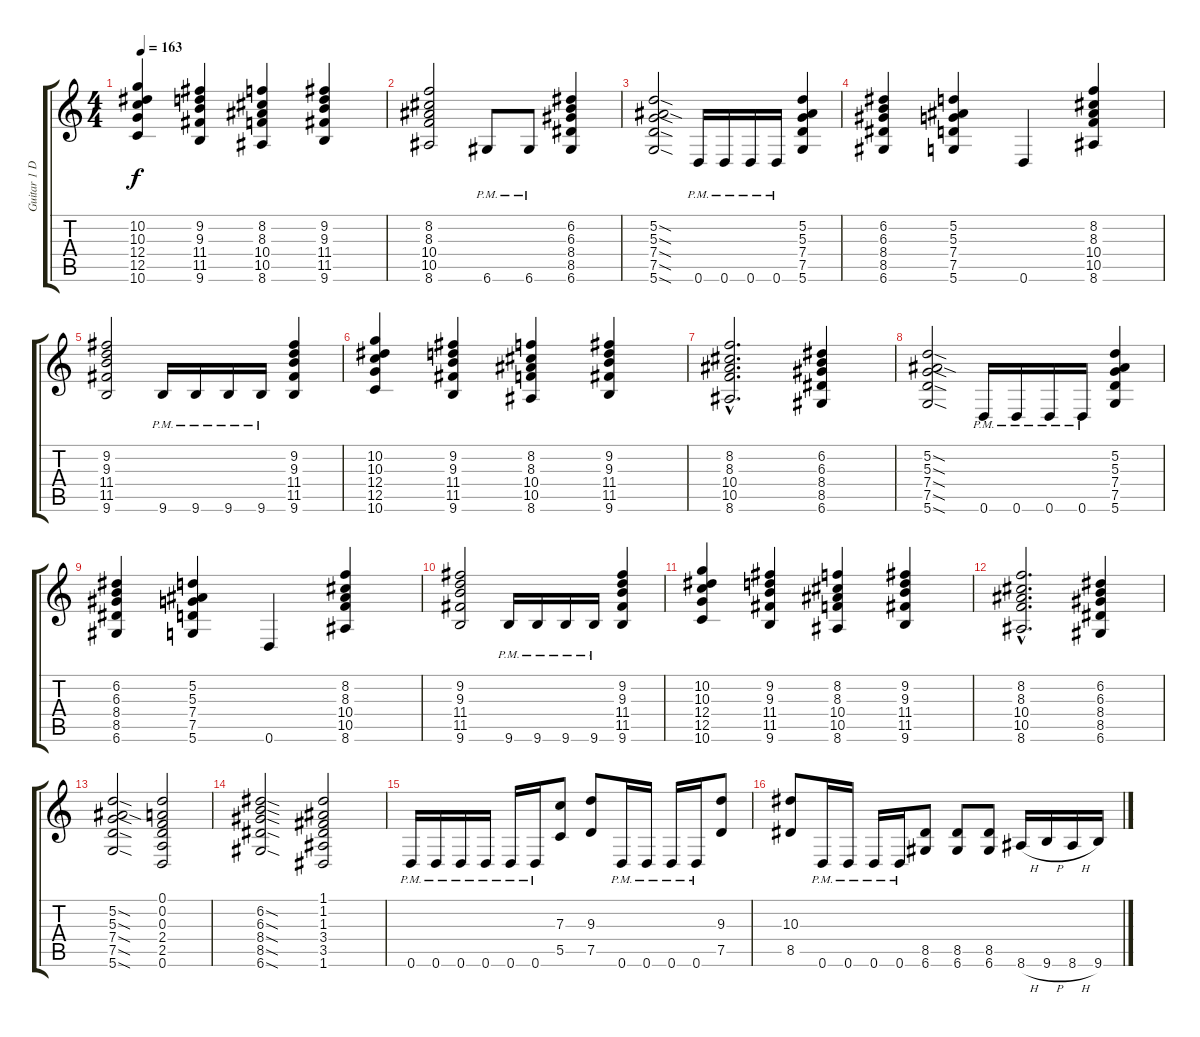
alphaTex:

\track ("Guitar 1 D-tuned" "Guitar 1 D") {instrument overdrivenguitar}
\staff {score tabs}
\tuning (D4 A3 F3 C3 G2 D2) {hide}
\ts (4 4)
\tempo 163
\clef g2
\ks c
(10.2 10.3 12.4 12.5 10.6).4{dy f} (9.2 9.3 11.4 11.5 9.6).4 (8.2 8.3 10.4 10.5 8.6).4 (9.2 9.3 11.4 11.5 9.6).4 |
(8.2 8.3 10.4 10.5 8.6).2 6.6{pm}.8 6.6{pm}.8 (6.2 6.3 8.4 8.5 6.6).4 |
(5.2{sod} 5.3{sod} 7.4{sod} 7.5{sod} 5.6{sod}).2 0.6{pm}.16 0.6{pm}.16 0.6{pm}.16 0.6{pm}.16 (5.2 5.3 7.4 7.5 5.6).4 |
(6.2 6.3 8.4 8.5 6.6).4 (5.2 5.3 7.4 7.5 5.6).4 0.6.4 (8.2 8.3 10.4 10.5 8.6).4 |
(9.2 9.3 11.4 11.5 9.6).2 9.6{pm}.16 9.6{pm}.16 9.6{pm}.16 9.6{pm}.16 (9.2 9.3 11.4 11.5 9.6).4 |
(10.2 10.3 12.4 12.5 10.6).4 (9.2 9.3 11.4 11.5 9.6).4 (8.2 8.3 10.4 10.5 8.6).4 (9.2 9.3 11.4 11.5 9.6).4 |
(8.2{hac} 8.3{hac} 10.4{hac} 10.5{hac} 8.6{hac}).2{d} (6.2 6.3 8.4 8.5 6.6).4 |
(5.2{sod} 5.3{sod} 7.4{sod} 7.5{sod} 5.6{sod}).2 0.6{pm}.16 0.6{pm}.16 0.6{pm}.16 0.6{pm}.16 (5.2 5.3 7.4 7.5 5.6).4 |
(6.2 6.3 8.4 8.5 6.6).4 (5.2 5.3 7.4 7.5 5.6).4 0.6.4 (8.2 8.3 10.4 10.5 8.6).4 |
(9.2 9.3 11.4 11.5 9.6).2 9.6{pm}.16 9.6{pm}.16 9.6{pm}.16 9.6{pm}.16 (9.2 9.3 11.4 11.5 9.6).4 |
(10.2 10.3 12.4 12.5 10.6).4 (9.2 9.3 11.4 11.5 9.6).4 (8.2 8.3 10.4 10.5 8.6).4 (9.2 9.3 11.4 11.5 9.6).4 |
(8.2{hac} 8.3{hac} 10.4{hac} 10.5{hac} 8.6{hac}).2{d} (6.2 6.3 8.4 8.5 6.6).4 |
(5.2{sod} 5.3{sod} 7.4{sod} 7.5{sod} 5.6{sod}).2 (0.1 0.2 0.3 2.4 2.5 0.6).2 |
(6.2{sod} 6.3{sod} 8.4{sod} 8.5{sod} 6.6{sod}).2 (1.1 1.2 1.3 3.4 3.5 1.6).2 |
0.6{pm}.16 0.6{pm}.16 0.6{pm}.16 0.6{pm}.16 0.6{pm}.16 0.6{pm}.16 (7.3 5.5).8 (9.3 7.5).8 0.6{pm}.16 0.6{pm}.16 0.6{pm}.16 0.6{pm}.16 (9.3 7.5).8 |
(10.3 8.5).8 0.6{pm}.16 0.6{pm}.16 0.6{pm}.16 0.6{pm}.16 (8.5 6.6).8 (8.5 6.6).8 (8.5 6.6).8 8.6{h}.16 9.6{h}.16 8.6{h}.16 9.6.16
